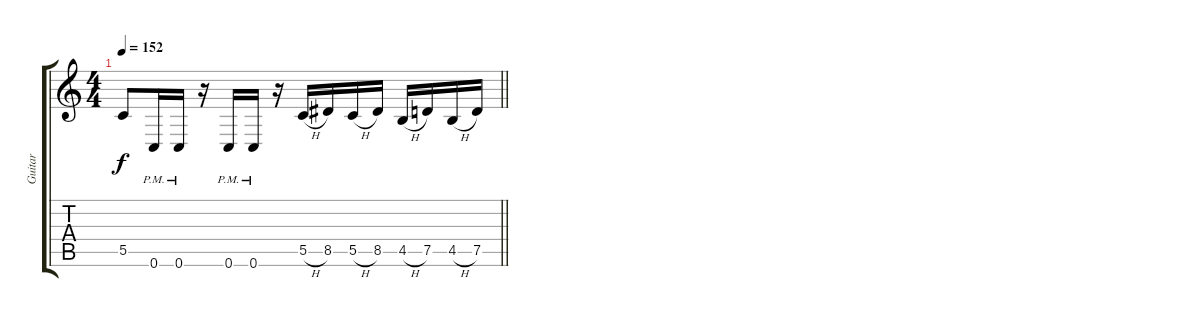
\track ("Guitar" "Guitar") {instrument distortionguitar}
\staff {score tabs}
\tuning (D4 A3 F3 C3 G2 C2) {hide}
\ts (4 4)
\tempo 152
\clef g2
\barLineRight lightlight
\ks c
5.5.8{dy f} 0.6{pm}.16 0.6{pm}.16 r.16 0.6{pm}.16 0.6{pm}.16 r.16 5.5{h}.16 8.5.16 5.5{h}.16 8.5.16 4.5{h}.16 7.5.16 4.5{h}.16 7.5.16
